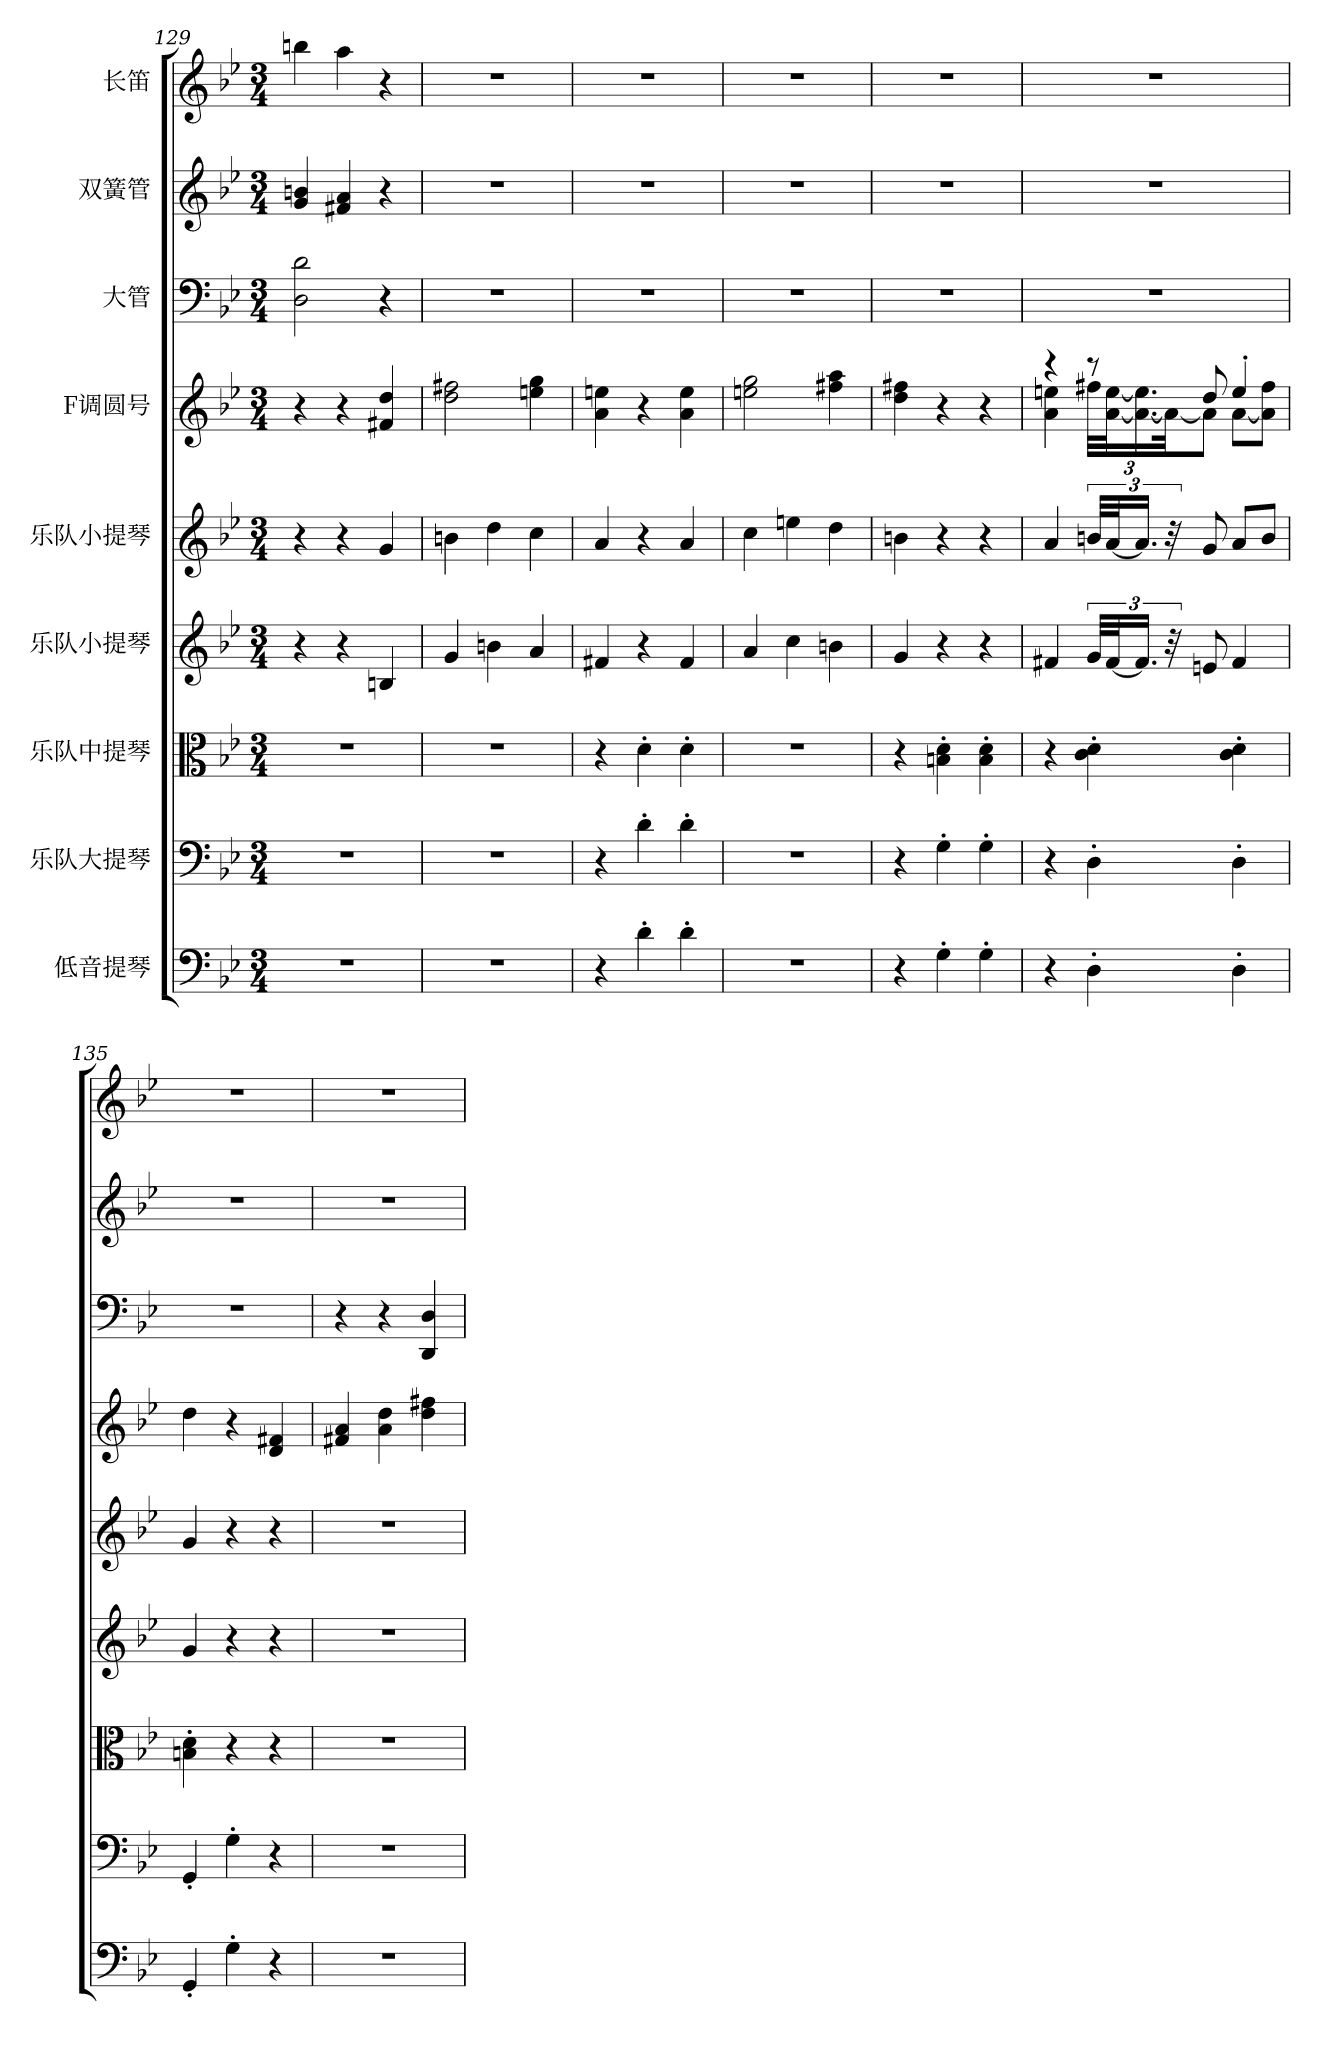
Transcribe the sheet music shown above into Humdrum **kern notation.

**kern	**kern	**kern	**kern	**kern	**kern	**kern	**kern	**kern
*part9	*part8	*part7	*part6	*part5	*part4	*part3	*part2	*part1
*staff9	*staff8	*staff7	*staff6	*staff5	*staff4	*staff3	*staff2	*staff1
*I"低音提琴	*I"乐队大提琴	*I"乐队中提琴	*I"乐队小提琴	*I"乐队小提琴	*I"F调圆号	*I"大管	*I"双簧管	*I"长笛
*clefF4	*clefF4	*clefC3	*clefG2	*clefG2	*clefG2	*clefF4	*clefG2	*clefG2
*ITrd7c12	*	*	*	*	*ITrd4c7	*	*	*
*k[b-e-]	*k[b-e-]	*k[b-e-]	*k[b-e-]	*k[b-e-]	*k[b-e-a-]	*k[b-e-]	*k[b-e-]	*k[b-e-]
*M3/4	*M3/4	*M3/4	*M3/4	*M3/4	*M3/4	*M3/4	*M3/4	*M3/4
=129	=129	=129	=129	=129	=129	=129	=129	=129
2.r	2.r	2.r	4r	4r	4r	2D\ 2d\	4g/ 4bn/	4bbn\
.	.	.	4r	4r	4r	.	4f#X/ 4a/	4aa\
.	.	.	4Bn/	4g/	4Bn/ 4g/	4r	4r	4r
=130	=130	=130	=130	=130	=130	=130	=130	=130
2.r	2.r	2.r	4g/	4bn\	2g\ 2bn\	2.r	2.r	2.r
.	.	.	4bn\	4dd\	.	.	.	.
.	.	.	4a/	4cc\	4an\ 4cc\	.	.	.
=131	=131	=131	=131	=131	=131	=131	=131	=131
4r	4r	4r	4f#X/	4a/	4d\ 4an\	2.r	2.r	2.r
4D'\	4d'\	4d'\	4r	4r	4r	.	.	.
4D'\	4d'\	4d'\	4f#/	4a/	4d\ 4a\	.	.	.
=132	=132	=132	=132	=132	=132	=132	=132	=132
2.r	2.r	2.r	4a/	4cc\	2an\ 2cc\	2.r	2.r	2.r
.	.	.	4cc\	4een\	.	.	.	.
.	.	.	4bn\	4dd\	4bn\ 4dd\	.	.	.
=133	=133	=133	=133	=133	=133	=133	=133	=133
4r	4r	4r	4g/	4bn\	4g\ 4bn\	2.r	2.r	2.r
4GG'\	4G'\	4Bn\' 4d\'	4r	4r	4r	.	.	.
4GG'\	4G'\	4B\' 4d\'	4r	4r	4r	.	.	.
!!LO:PB:g=z
=134	=134	=134	=134	=134	=134	=134	=134	=134
*	*	*	*	*	*^	*	*	*
4r	4r	4r	4f#X/	4a/	4r	4d\ 4an\	2.r	2.r	2.r
*	*	*	*	*	*	*Xbrackettup	*	*	*
4DD'\	4D'\	4c\' 4d\'	48g/LLL	48bn/LLL	8r	48bn\LLL	.	.	.
.	.	.	[48f#/J	[48a/J	.	[48d\ [48a\J	.	.	.
.	.	.	24.f#/JJ]	24.a/JJ]	.	24.d\_ 24.a\]	.	.	.
.	.	.	48r	48r	.	48d\JK_	.	.	.
.	.	.	8en/	8g/	8g/	8d\J]	.	.	.
4DD'\	4D'\	4c\' 4d\'	4f#/	8a/L	4a'/	[8d\L	.	.	.
.	.	.	.	8b/J	.	8d\] 8b\J	.	.	.
*	*	*	*	*	*v	*v	*	*	*
=135	=135	=135	=135	=135	=135	=135	=135	=135
4GGG'/	4GG'/	4Bn\' 4d\'	4g/	4g/	4g\	2.r	2.r	2.r
4GG'\	4G'\	4r	4r	4r	4r	.	.	.
4r	4r	4r	4r	4r	4G/ 4Bn/	.	.	.
=136	=136	=136	=136	=136	=136	=136	=136	=136
2.r	2.r	2.r	2.r	2.r	4Bn/ 4d/	4r	2.r	2.r
.	.	.	.	.	4d\ 4g\	4r	.	.
.	.	.	.	.	4g\ 4bn\	4DD/ 4D/	.	.
=	=	=	=	=	=	=	=	=
*-	*-	*-	*-	*-	*-	*-	*-	*-
